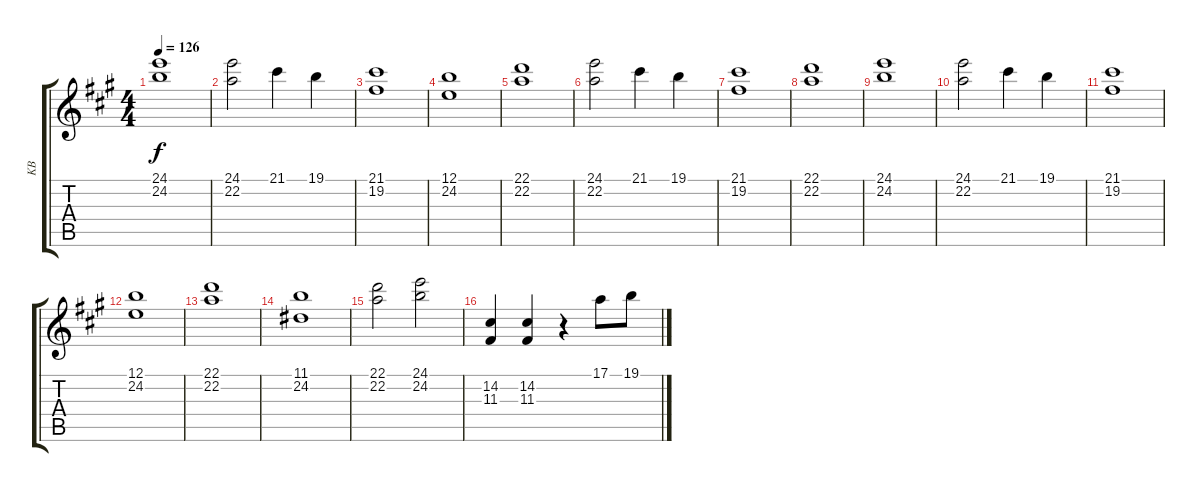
\track ("KB" "KB") {instrument rockorgan}
\staff {score tabs}
\tuning (E4 B3 G3 D3 A2 E2) {hide}
\ts (4 4)
\tempo 126
\clef g2
\ks f#minor
(24.1 24.2).1{dy f} |
(24.1 22.2).2 21.1.4 19.1.4 |
(21.1 19.2).1 |
(12.1 24.2).1 |
(22.1 22.2).1 |
(24.1 22.2).2 21.1.4 19.1.4 |
(21.1 19.2).1 |
(22.1 22.2).1 |
(24.1 24.2).1 |
(24.1 22.2).2 21.1.4 19.1.4 |
(21.1 19.2).1 |
(12.1 24.2).1 |
(22.1 22.2).1 |
(11.1 24.2).1 |
(22.1 22.2).2 (24.1 24.2).2 |
(14.2 11.3).4 (14.2 11.3).4 r.4 17.1.8 19.1.8
